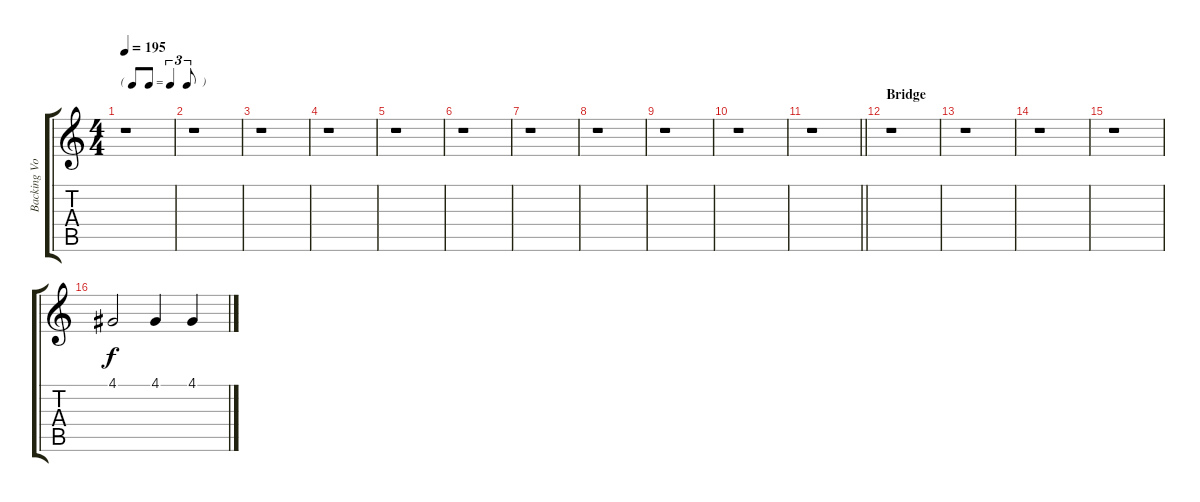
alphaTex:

\track ("Backing Voicals" "Backing Vo") {instrument drawbarorgan}
\staff {score tabs}
\tuning (E4 B3 G3 D3 A2 E2) {hide}
\ts (4 4)
\tf triplet8th
\tempo 195
\clef g2
\ks c
r.1{dy f} |
r.1 |
r.1 |
r.1 |
r.1 |
r.1 |
r.1 |
r.1 |
r.1 |
r.1 |
\barLineRight lightlight
r.1 |
\section ("" "Bridge")
r.1 |
r.1 |
r.1 |
r.1 |
4.1.2 4.1.4 4.1.4
